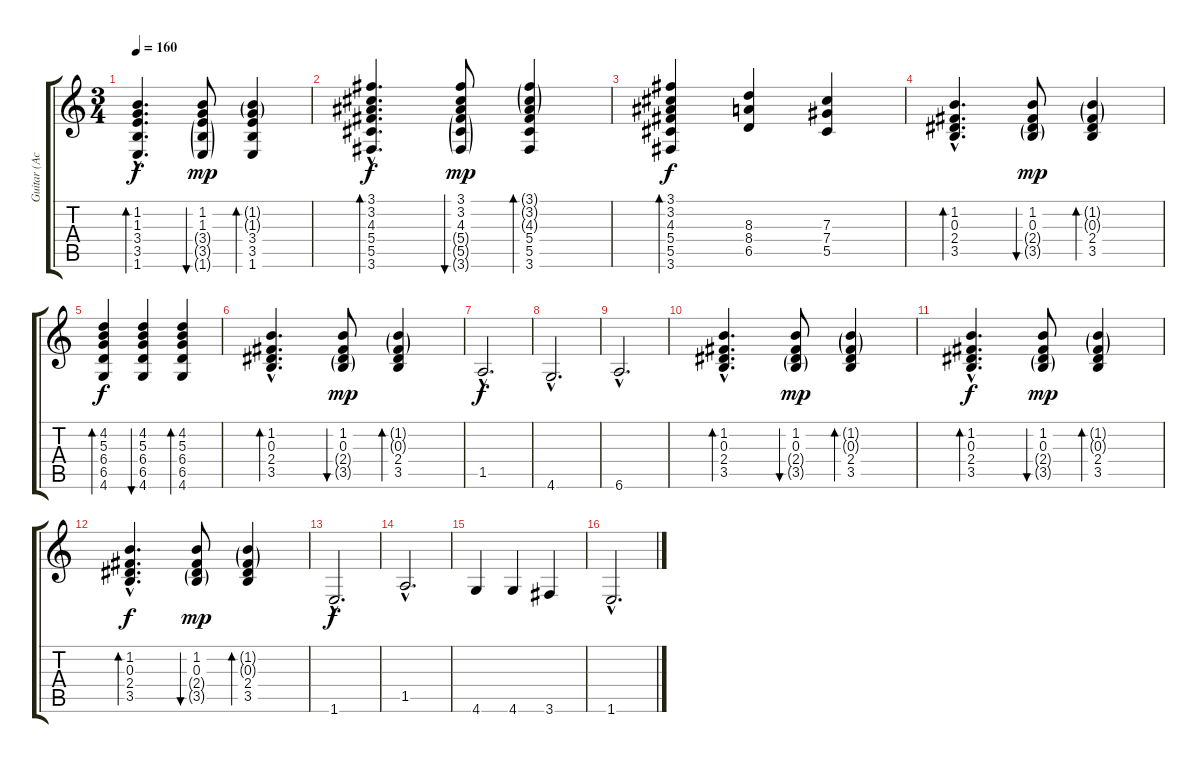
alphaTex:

\track ("Guitar (Acoustic)" "Guitar (Ac") {instrument acousticguitarsteel}
\staff {score tabs}
\tuning (Eb4 Bb3 Gb3 Db3 Ab2 Eb2) {hide}
\ts (3 4)
\tempo 160
\clef g2
\ks c
(1.2{hac} 1.3{hac} 3.4{hac} 3.5{hac} 1.6{hac}).4{d bd 60 dy f} (1.2 1.3 3.4{g} 3.5{g} 1.6{g}).8{bu 60 dy mp} (1.2{g} 1.3{g} 3.4 3.5 1.6).4{bd 60} |
(3.1{hac} 3.2{hac} 4.3{hac} 5.4{hac} 5.5{hac} 3.6{hac}).4{d bd 60 dy f} (3.1 3.2 4.3 5.4{g} 5.5{g} 3.6{g}).8{bu 60 dy mp} (3.1{g} 3.2{g} 4.3{g} 5.4 5.5 3.6).4{bd 60} |
(3.1 3.2 4.3 5.4 5.5 3.6).4{bd 60 dy f} (8.3 8.4 6.5).4 (7.3 7.4 5.5).4 |
(1.2{hac} 0.3{hac} 2.4{hac} 3.5{hac}).4{d bd 120} (1.2 0.3 2.4{g} 3.5{g}).8{bu 60 dy mp} (1.2{g} 0.3{g} 2.4 3.5).4{bd 60} |
(4.2 5.3 6.4 6.5 4.6).4{bd 120 dy f} (4.2 5.3 6.4 6.5 4.6).4{bu 60} (4.2 5.3 6.4 6.5 4.6).4{bd 60} |
(1.2{hac} 0.3{hac} 2.4{hac} 3.5{hac}).4{d bd 120} (1.2 0.3 2.4{g} 3.5{g}).8{bu 60 dy mp} (1.2{g} 0.3{g} 2.4 3.5).4{bd 60} |
1.5{hac}.2{d dy f} |
4.6{hac}.2{d} |
6.6{hac}.2{d} |
(1.2{hac} 0.3{hac} 2.4{hac} 3.5{hac}).4{d bd 120} (1.2 0.3 2.4{g} 3.5{g}).8{bu 60 dy mp} (1.2{g} 0.3{g} 2.4 3.5).4{bd 60} |
(1.2{hac} 0.3{hac} 2.4{hac} 3.5{hac}).4{d bd 120 dy f} (1.2 0.3 2.4{g} 3.5{g}).8{bu 60 dy mp} (1.2{g} 0.3{g} 2.4 3.5).4{bd 60} |
(1.2{hac} 0.3{hac} 2.4{hac} 3.5{hac}).4{d bd 120 dy f} (1.2 0.3 2.4{g} 3.5{g}).8{bu 60 dy mp} (1.2{g} 0.3{g} 2.4 3.5).4{bd 60} |
1.6{hac}.2{d dy f} |
1.5{hac}.2{d} |
4.6.4 4.6.4 3.6.4 |
1.6{hac}.2{d}
